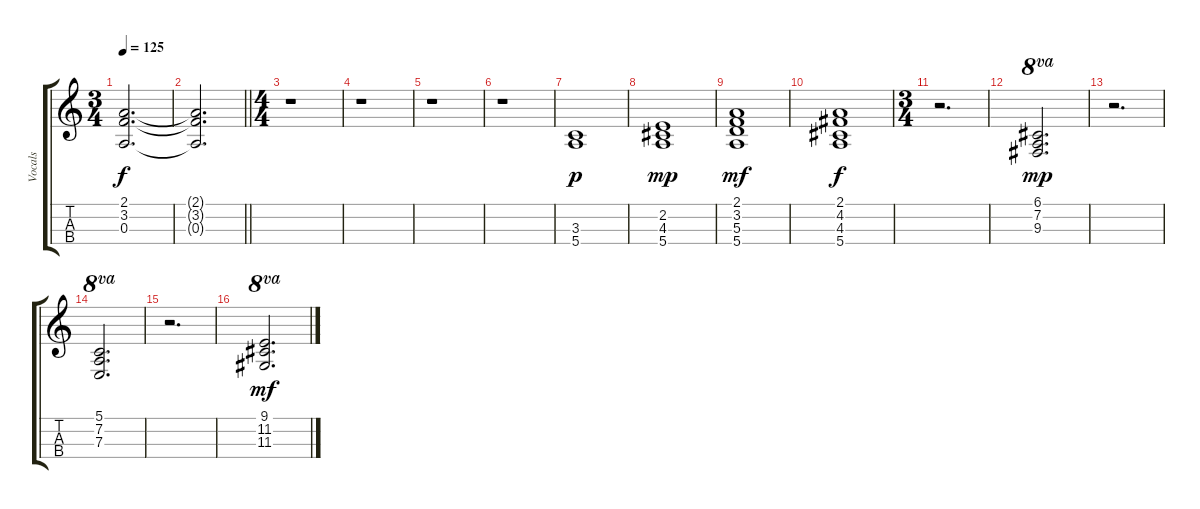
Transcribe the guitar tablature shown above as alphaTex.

\track ("Vocals" "Vocals") {instrument choiraahs}
\staff {score tabs}
\tuning (G4 D4 A3 E3) {hide}
\ts (3 4)
\tempo 125
\clef g2
\ks c
(2.1{t} 3.2{t} 0.3{t}).2{d dy f} |
\barLineRight lightlight
(2.1{t} 3.2{t} 0.3{t}).2{d} |
\ts (4 4)
r.1 |
r.1 |
r.1 |
r.1 |
(3.3 5.4).1{dy p} |
(2.2 4.3 5.4).1{dy mp} |
(2.1 3.2 5.3 5.4).1{dy mf} |
(2.1 4.2 4.3 5.4).1{dy f} |
\ts (3 4)
r.2{d} |
(6.1 7.2 9.3).2{d ot 8va dy mp} |
r.2{d} |
(5.1 7.2 7.3).2{d ot 8va} |
r.2{d} |
(9.1 11.2 11.3).2{d ot 8va dy mf}
